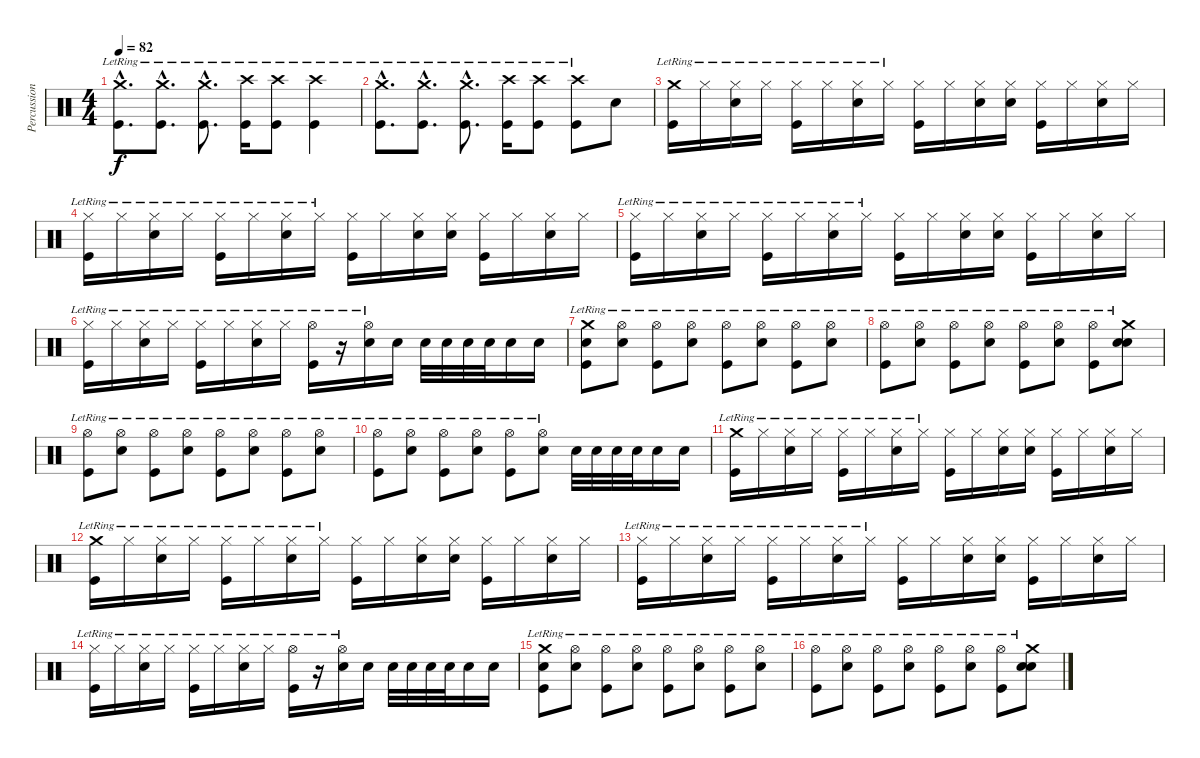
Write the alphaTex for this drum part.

\track ("Percussion" "Percussion") {instrument percussion}
\staff {score}
\articulation defaults
\ts (4 4)
\tempo 82
\clef neutral
\ks c
("Crash medium (hit)"{hac lr} "Kick (hit)"{hac}).8{d dy f} ("Crash medium (hit)"{hac lr} "Kick (hit)"{hac}).8{d} ("Crash medium (hit)"{hac lr} "Kick (hit)"{hac}).8{d} ("Crash high (hit)"{lr} "Kick (hit)").16 ("Crash high (hit)"{lr} "Kick (hit)").8 ("Crash high (hit)"{lr} "Kick (hit)").4 |
("Crash medium (hit)"{hac lr} "Kick (hit)"{hac}).8{d} ("Crash medium (hit)"{hac lr} "Kick (hit)"{hac}).8{d} ("Crash medium (hit)"{hac lr} "Kick (hit)"{hac}).8{d} ("Crash high (hit)"{lr} "Kick (hit)").16 ("Crash high (hit)"{lr} "Kick (hit)").8 ("Crash high (hit)"{lr} "Kick (hit)").8 "Snare (hit) 2".8 |
("Crash medium (hit)"{lr} "Kick (hit)").16 "Hi-Hat (closed)"{lr}.16 ("Hi-Hat (closed)"{lr} "Snare (hit) 2").16 "Hi-Hat (closed)"{lr}.16 ("Hi-Hat (closed)"{lr} "Kick (hit)").16 "Hi-Hat (closed)"{lr}.16 ("Hi-Hat (closed)"{lr} "Snare (hit) 2").16 "Hi-Hat (closed)"{lr}.16 ("Hi-Hat (closed)" "Kick (hit)").16 "Hi-Hat (closed)".16 ("Hi-Hat (closed)" "Snare (hit) 2").16 ("Hi-Hat (closed)" "Snare (hit)").16 ("Hi-Hat (closed)" "Kick (hit)").16 "Hi-Hat (closed)".16 ("Hi-Hat (closed)" "Snare (hit) 2").16 "Hi-Hat (closed)".16 |
("Hi-Hat (closed)"{lr} "Kick (hit)").16 "Hi-Hat (closed)"{lr}.16 ("Hi-Hat (closed)"{lr} "Snare (hit) 2").16 "Hi-Hat (closed)"{lr}.16 ("Hi-Hat (closed)"{lr} "Kick (hit)").16 "Hi-Hat (closed)"{lr}.16 ("Hi-Hat (closed)"{lr} "Snare (hit) 2").16 "Hi-Hat (closed)"{lr}.16 ("Hi-Hat (closed)" "Kick (hit)").16 "Hi-Hat (closed)".16 ("Hi-Hat (closed)" "Snare (hit) 2").16 ("Hi-Hat (closed)" "Snare (hit)").16 ("Hi-Hat (closed)" "Kick (hit)").16 "Hi-Hat (closed)".16 ("Hi-Hat (closed)" "Snare (hit) 2").16 "Hi-Hat (closed)".16 |
("Hi-Hat (closed)"{lr} "Kick (hit)").16 "Hi-Hat (closed)"{lr}.16 ("Hi-Hat (closed)"{lr} "Snare (hit) 2").16 "Hi-Hat (closed)"{lr}.16 ("Hi-Hat (closed)"{lr} "Kick (hit)").16 "Hi-Hat (closed)"{lr}.16 ("Hi-Hat (closed)"{lr} "Snare (hit) 2").16 "Hi-Hat (closed)"{lr}.16 ("Hi-Hat (closed)" "Kick (hit)").16 "Hi-Hat (closed)".16 ("Hi-Hat (closed)" "Snare (hit) 2").16 ("Hi-Hat (closed)" "Snare (hit)").16 ("Hi-Hat (closed)" "Kick (hit)").16 "Hi-Hat (closed)".16 ("Hi-Hat (closed)" "Snare (hit) 2").16 "Hi-Hat (closed)".16 |
("Hi-Hat (closed)"{lr} "Kick (hit)").16 "Hi-Hat (closed)"{lr}.16 ("Hi-Hat (closed)"{lr} "Snare (hit) 2").16 "Hi-Hat (closed)"{lr}.16 ("Hi-Hat (closed)"{lr} "Kick (hit)").16 "Hi-Hat (closed)"{lr}.16 ("Hi-Hat (closed)"{lr} "Snare (hit) 2").16 "Hi-Hat (closed)"{lr}.16 ("Hi-Hat (open)"{lr} "Kick (hit)").16 r.16 ("Hi-Hat (open)"{lr} "Snare (hit) 2").16 "Snare (hit)".16 "Snare (hit) 2".32 "Snare (hit) 2".32 "Snare (hit) 2".32 "Snare (hit) 2".32 "Snare (hit) 2".16 "Snare (hit) 2".16 |
("Crash medium (hit)"{lr} "Kick (hit)" "Snare (hit)").8 ("Hi-Hat (open)"{lr} "Snare (hit) 2").8 ("Hi-Hat (open)"{lr} "Kick (hit)").8 ("Hi-Hat (open)"{lr} "Snare (hit) 2").8 ("Hi-Hat (open)"{lr} "Kick (hit)").8 ("Hi-Hat (open)"{lr} "Snare (hit) 2").8 ("Hi-Hat (open)"{lr} "Kick (hit)").8 ("Hi-Hat (open)"{lr} "Snare (hit) 2").8 |
("Hi-Hat (open)"{lr} "Kick (hit)").8 ("Hi-Hat (open)"{lr} "Snare (hit) 2").8 ("Hi-Hat (open)"{lr} "Kick (hit)").8 ("Hi-Hat (open)"{lr} "Snare (hit) 2").8 ("Hi-Hat (open)"{lr} "Kick (hit)").8 ("Hi-Hat (open)"{lr} "Snare (hit) 2").8 ("Hi-Hat (open)"{lr} "Kick (hit)").8 ("Crash medium (hit)"{lr} "Snare (hit)" "Snare (hit) 2").8 |
("Hi-Hat (open)"{lr} "Kick (hit)").8 ("Hi-Hat (open)"{lr} "Snare (hit) 2").8 ("Hi-Hat (open)"{lr} "Kick (hit)").8 ("Hi-Hat (open)"{lr} "Snare (hit) 2").8 ("Hi-Hat (open)"{lr} "Kick (hit)").8 ("Hi-Hat (open)"{lr} "Snare (hit) 2").8 ("Hi-Hat (open)"{lr} "Kick (hit)").8 ("Hi-Hat (open)"{lr} "Snare (hit) 2").8 |
("Hi-Hat (open)"{lr} "Kick (hit)").8 ("Hi-Hat (open)"{lr} "Snare (hit) 2").8 ("Hi-Hat (open)"{lr} "Kick (hit)").8 ("Hi-Hat (open)"{lr} "Snare (hit) 2").8 ("Hi-Hat (open)"{lr} "Kick (hit)").8 ("Hi-Hat (open)"{lr} "Snare (hit) 2").8 "Snare (hit) 2".32 "Snare (hit) 2".32 "Snare (hit) 2".32 "Snare (hit) 2".32 "Snare (hit) 2".16 "Snare (hit) 2".16 |
("Crash medium (hit)"{lr} "Kick (hit)").16 "Hi-Hat (closed)"{lr}.16 ("Hi-Hat (closed)"{lr} "Snare (hit) 2").16 "Hi-Hat (closed)"{lr}.16 ("Hi-Hat (closed)"{lr} "Kick (hit)").16 "Hi-Hat (closed)"{lr}.16 ("Hi-Hat (closed)"{lr} "Snare (hit) 2").16 "Hi-Hat (closed)"{lr}.16 ("Hi-Hat (closed)" "Kick (hit)").16 "Hi-Hat (closed)".16 ("Hi-Hat (closed)" "Snare (hit) 2").16 ("Hi-Hat (closed)" "Snare (hit)").16 ("Hi-Hat (closed)" "Kick (hit)").16 "Hi-Hat (closed)".16 ("Hi-Hat (closed)" "Snare (hit) 2").16 "Hi-Hat (closed)".16 |
("Crash medium (hit)"{lr} "Kick (hit)").16 "Hi-Hat (closed)"{lr}.16 ("Hi-Hat (closed)"{lr} "Snare (hit) 2").16 "Hi-Hat (closed)"{lr}.16 ("Hi-Hat (closed)"{lr} "Kick (hit)").16 "Hi-Hat (closed)"{lr}.16 ("Hi-Hat (closed)"{lr} "Snare (hit) 2").16 "Hi-Hat (closed)"{lr}.16 ("Hi-Hat (closed)" "Kick (hit)").16 "Hi-Hat (closed)".16 ("Hi-Hat (closed)" "Snare (hit) 2").16 ("Hi-Hat (closed)" "Snare (hit)").16 ("Hi-Hat (closed)" "Kick (hit)").16 "Hi-Hat (closed)".16 ("Hi-Hat (closed)" "Snare (hit) 2").16 "Hi-Hat (closed)".16 |
("Hi-Hat (closed)"{lr} "Kick (hit)").16 "Hi-Hat (closed)"{lr}.16 ("Hi-Hat (closed)"{lr} "Snare (hit) 2").16 "Hi-Hat (closed)"{lr}.16 ("Hi-Hat (closed)"{lr} "Kick (hit)").16 "Hi-Hat (closed)"{lr}.16 ("Hi-Hat (closed)"{lr} "Snare (hit) 2").16 "Hi-Hat (closed)"{lr}.16 ("Hi-Hat (closed)" "Kick (hit)").16 "Hi-Hat (closed)".16 ("Hi-Hat (closed)" "Snare (hit) 2").16 ("Hi-Hat (closed)" "Snare (hit)").16 ("Hi-Hat (closed)" "Kick (hit)").16 "Hi-Hat (closed)".16 ("Hi-Hat (closed)" "Snare (hit) 2").16 "Hi-Hat (closed)".16 |
("Hi-Hat (closed)"{lr} "Kick (hit)").16 "Hi-Hat (closed)"{lr}.16 ("Hi-Hat (closed)"{lr} "Snare (hit) 2").16 "Hi-Hat (closed)"{lr}.16 ("Hi-Hat (closed)"{lr} "Kick (hit)").16 "Hi-Hat (closed)"{lr}.16 ("Hi-Hat (closed)"{lr} "Snare (hit) 2").16 "Hi-Hat (closed)"{lr}.16 ("Hi-Hat (open)"{lr} "Kick (hit)").16 r.16 ("Hi-Hat (open)"{lr} "Snare (hit) 2").16 "Snare (hit)".16 "Snare (hit) 2".32 "Snare (hit) 2".32 "Snare (hit) 2".32 "Snare (hit) 2".32 "Snare (hit) 2".16 "Snare (hit) 2".16 |
("Crash medium (hit)"{lr} "Kick (hit)" "Snare (hit)").8 ("Hi-Hat (open)"{lr} "Snare (hit) 2").8 ("Hi-Hat (open)"{lr} "Kick (hit)").8 ("Hi-Hat (open)"{lr} "Snare (hit) 2").8 ("Hi-Hat (open)"{lr} "Kick (hit)").8 ("Hi-Hat (open)"{lr} "Snare (hit) 2").8 ("Hi-Hat (open)"{lr} "Kick (hit)").8 ("Hi-Hat (open)"{lr} "Snare (hit) 2").8 |
("Hi-Hat (open)"{lr} "Kick (hit)").8 ("Hi-Hat (open)"{lr} "Snare (hit) 2").8 ("Hi-Hat (open)"{lr} "Kick (hit)").8 ("Hi-Hat (open)"{lr} "Snare (hit) 2").8 ("Hi-Hat (open)"{lr} "Kick (hit)").8 ("Hi-Hat (open)"{lr} "Snare (hit) 2").8 ("Hi-Hat (open)"{lr} "Kick (hit)").8 ("Crash medium (hit)"{lr} "Snare (hit)" "Snare (hit) 2").8
